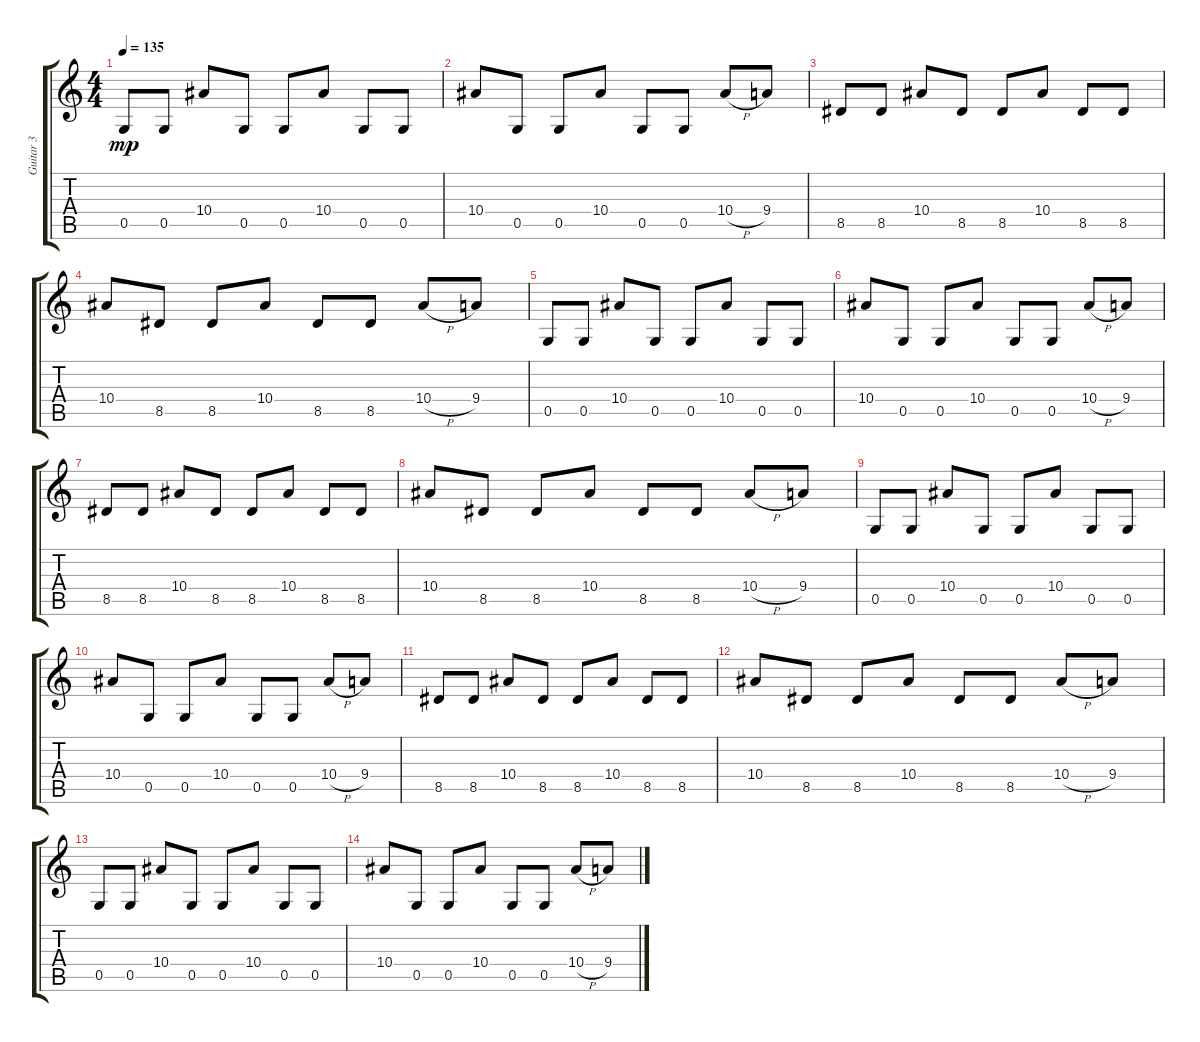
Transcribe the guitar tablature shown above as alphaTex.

\track ("Guitar 3" "Guitar 3") {instrument electricguitarclean}
\staff {score tabs}
\tuning (D4 A3 F3 C3 G2 C2) {hide}
\ts (4 4)
\tempo 135
\clef g2
\ks c
0.5.8{dy mp} 0.5.8 10.4.8 0.5.8 0.5.8 10.4.8 0.5.8 0.5.8 |
10.4.8 0.5.8 0.5.8 10.4.8 0.5.8 0.5.8 10.4{h}.8 9.4.8 |
8.5.8 8.5.8 10.4.8 8.5.8 8.5.8 10.4.8 8.5.8 8.5.8 |
10.4.8 8.5.8 8.5.8 10.4.8 8.5.8 8.5.8 10.4{h}.8 9.4.8 |
0.5.8 0.5.8 10.4.8 0.5.8 0.5.8 10.4.8 0.5.8 0.5.8 |
10.4.8 0.5.8 0.5.8 10.4.8 0.5.8 0.5.8 10.4{h}.8 9.4.8 |
8.5.8 8.5.8 10.4.8 8.5.8 8.5.8 10.4.8 8.5.8 8.5.8 |
10.4.8 8.5.8 8.5.8 10.4.8 8.5.8 8.5.8 10.4{h}.8 9.4.8 |
0.5.8 0.5.8 10.4.8 0.5.8 0.5.8 10.4.8 0.5.8 0.5.8 |
10.4.8 0.5.8 0.5.8 10.4.8 0.5.8 0.5.8 10.4{h}.8 9.4.8 |
8.5.8 8.5.8 10.4.8 8.5.8 8.5.8 10.4.8 8.5.8 8.5.8 |
10.4.8 8.5.8 8.5.8 10.4.8 8.5.8 8.5.8 10.4{h}.8 9.4.8 |
0.5.8 0.5.8 10.4.8 0.5.8 0.5.8 10.4.8 0.5.8 0.5.8 |
10.4.8 0.5.8 0.5.8 10.4.8 0.5.8 0.5.8 10.4{h}.8 9.4.8
